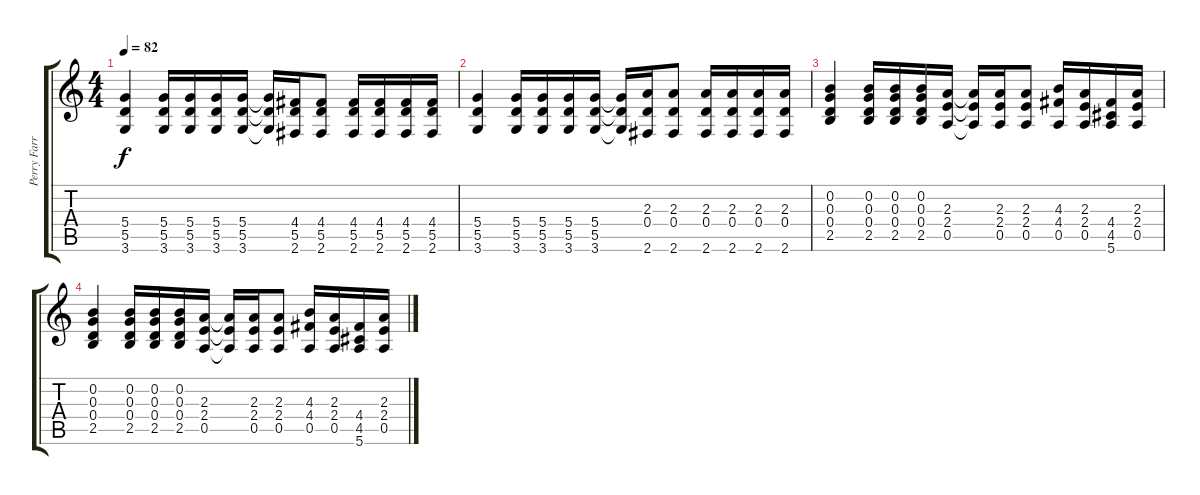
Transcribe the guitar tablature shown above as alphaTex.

\track ("Perry Farrell" "Perry Farr") {instrument electricguitarclean}
\staff {score tabs}
\tuning (E4 B3 G3 D3 A2 E2) {hide}
\ts (4 4)
\tempo 82
\clef g2
\ks c
(5.4 5.5 3.6).4{dy f} (5.4 5.5 3.6).16 (5.4 5.5 3.6).16 (5.4 5.5 3.6).16 (5.4 5.5 3.6).16 (5.4{t} 5.5{t} 3.6{t}).16 (4.4 5.5 2.6).16 (4.4 5.5 2.6).8 (4.4 5.5 2.6).16 (4.4 5.5 2.6).16 (4.4 5.5 2.6).16 (4.4 5.5 2.6).16 |
(5.4 5.5 3.6).4 (5.4 5.5 3.6).16 (5.4 5.5 3.6).16 (5.4 5.5 3.6).16 (5.4 5.5 3.6).16 (5.4{t} 5.5{t} 3.6{t}).16 (2.3 0.4 2.6).16 (2.3 0.4 2.6).8 (2.3 0.4 2.6).16 (2.3 0.4 2.6).16 (2.3 0.4 2.6).16 (2.3 0.4 2.6).16 |
(0.2 0.3 0.4 2.5).4 (0.2 0.3 0.4 2.5).16 (0.2 0.3 0.4 2.5).16 (0.2 0.3 0.4 2.5).16 (2.3 2.4 0.5).16 (2.3{t} 2.4{t} 0.5{t}).16 (2.3 2.4 0.5).16 (2.3 2.4 0.5).8 (4.3 4.4 0.5).16 (2.3 2.4 0.5).16 (4.4 4.5 5.6).16 (2.3 2.4 0.5).16 |
(0.2 0.3 0.4 2.5).4 (0.2 0.3 0.4 2.5).16 (0.2 0.3 0.4 2.5).16 (0.2 0.3 0.4 2.5).16 (2.3 2.4 0.5).16 (2.3{t} 2.4{t} 0.5{t}).16 (2.3 2.4 0.5).16 (2.3 2.4 0.5).8 (4.3 4.4 0.5).16 (2.3 2.4 0.5).16 (4.4 4.5 5.6).16 (2.3 2.4 0.5).16
